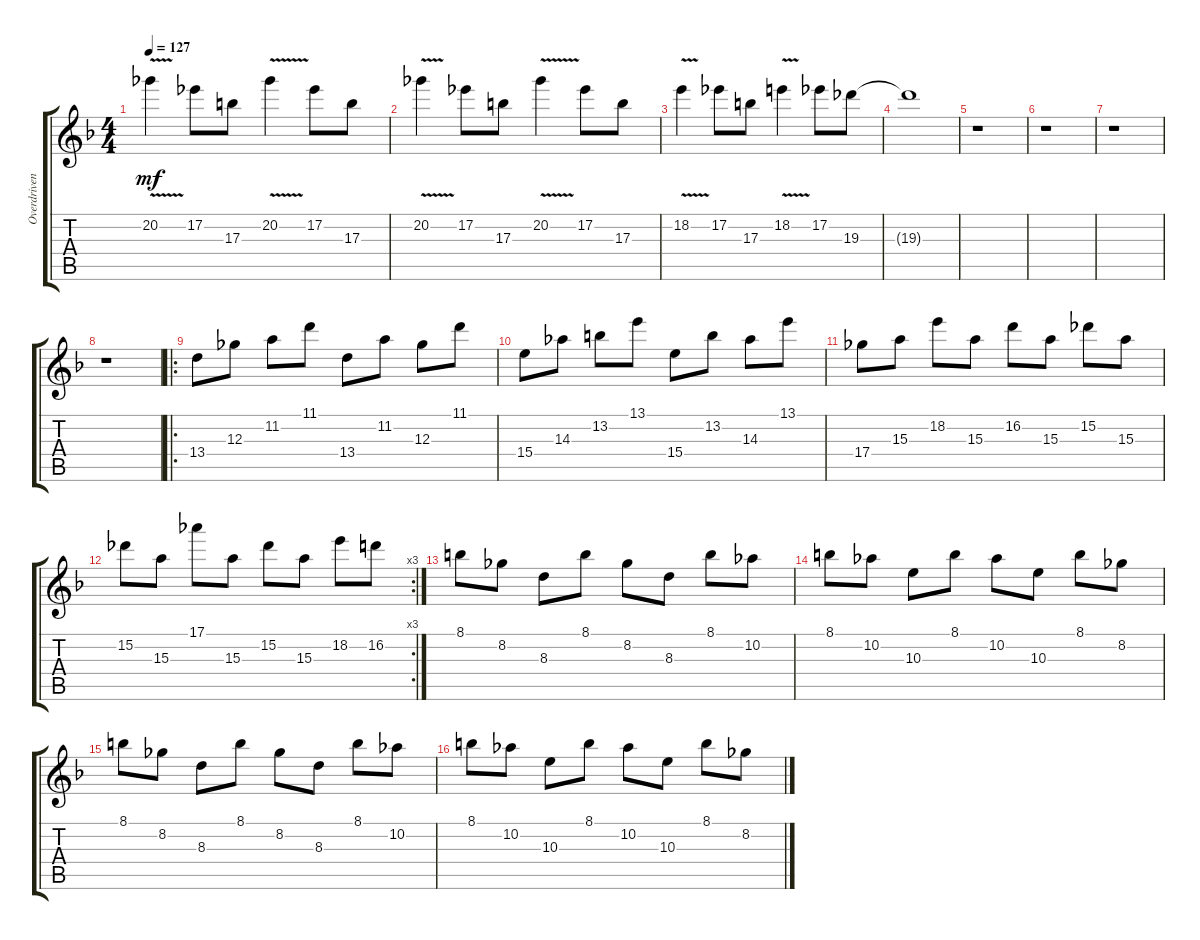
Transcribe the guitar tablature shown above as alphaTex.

\track ("Overdriven Right" "Overdriven") {instrument overdrivenguitar}
\staff {score tabs}
\tuning (Eb4 Bb3 Gb3 Db3 Ab2 Eb2) {hide}
\ts (4 4)
\tempo 127
\clef g2
\ks f
20.2{v}.4{dy mf} 17.2.8 17.3.8 20.2{v}.4 17.2.8 17.3.8 |
20.2{v}.4 17.2.8 17.3.8 20.2{v}.4 17.2.8 17.3.8 |
18.2{v}.4 17.2.8 17.3.8 18.2{v}.4 17.2.8 19.3.8 |
19.3{t}.1 |
r.1 |
r.1 |
r.1 |
r.1 |
\ro
13.4.8 12.3.8 11.2.8 11.1.8 13.4.8 11.2.8 12.3.8 11.1.8 |
15.4.8 14.3.8 13.2.8 13.1.8 15.4.8 13.2.8 14.3.8 13.1.8 |
17.4.8 15.3.8 18.2.8 15.3.8 16.2.8 15.3.8 15.2.8 15.3.8 |
\rc 3
15.2.8 15.3.8 17.1.8 15.3.8 15.2.8 15.3.8 18.2.8 16.2.8 |
8.1.8 8.2.8 8.3.8 8.1.8 8.2.8 8.3.8 8.1.8 10.2.8 |
8.1.8 10.2.8 10.3.8 8.1.8 10.2.8 10.3.8 8.1.8 8.2.8 |
8.1.8 8.2.8 8.3.8 8.1.8 8.2.8 8.3.8 8.1.8 10.2.8 |
8.1.8 10.2.8 10.3.8 8.1.8 10.2.8 10.3.8 8.1.8 8.2.8
